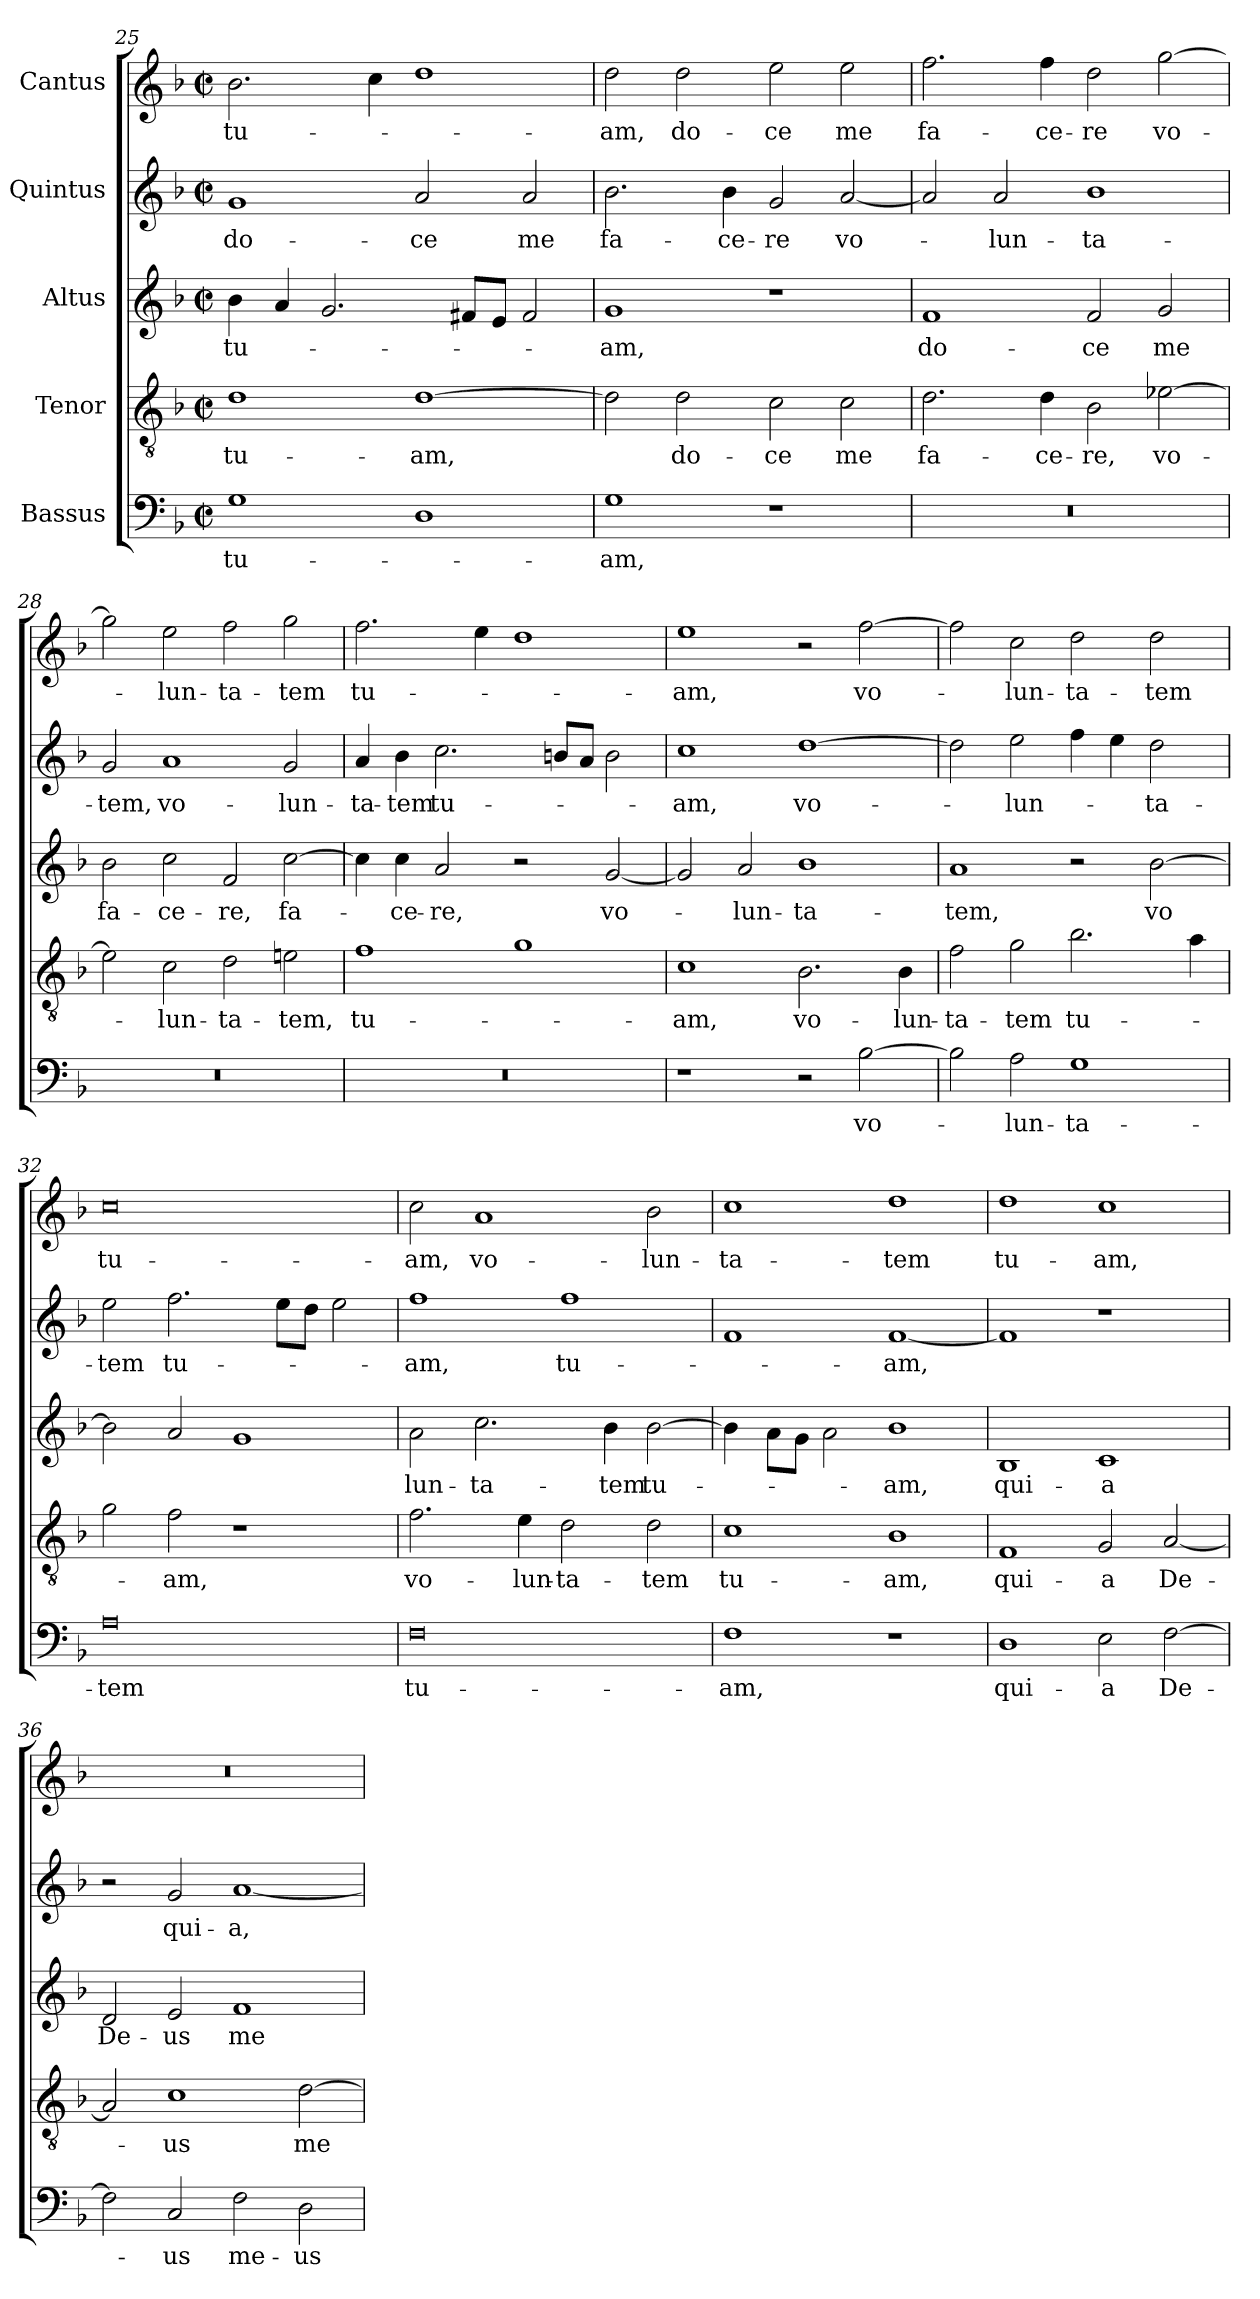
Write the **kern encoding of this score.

**kern	**text	**kern	**text	**kern	**text	**kern	**text	**kern	**text
*part5	*part5	*part4	*part4	*part3	*part3	*part2	*part2	*part1	*part1
*staff5	*staff5	*staff4	*staff4	*staff3	*staff3	*staff2	*staff2	*staff1	*staff1
*I"Bassus	*	*I"Tenor	*	*I"Altus	*	*I"Quintus	*	*I"Cantus	*
!!LO:LB:g=z
*clefF4	*	*clefGv2	*	*clefG2	*	*clefG2	*	*clefG2	*
*k[b-]	*	*k[b-]	*	*k[b-]	*	*k[b-]	*	*k[b-]	*
*M4/2	*	*M4/2	*	*M4/2	*	*M4/2	*	*M4/2	*
*met(c|)	*	*met(c|)	*	*met(c|)	*	*met(c|)	*	*met(c|)	*
=25	=25	=25	=25	=25	=25	=25	=25	=25	=25
!	!LO:LY:b	!	!LO:LY:b	!	!LO:LY:b	!	!LO:LY:b	!	!LO:LY:b
1G	tu-	1d	tu-	4b-\	tu-	1g	do-	2.b-\	tu-
.	.	.	.	4a/	.	.	.	.	.
.	.	.	.	2.g/	.	.	.	.	.
.	.	.	.	.	.	.	.	4cc\	.
!	!	!	!LO:LY:b	!	!	!	!LO:LY:b	!	!
1D	.	[1d	-am,	.	.	2a/	-ce	1dd	.
.	.	.	.	8f#X/L	.	.	.	.	.
.	.	.	.	8e/J	.	.	.	.	.
!	!	!	!	!	!	!	!LO:LY:b	!	!
.	.	.	.	2f#/	.	2a/	me	.	.
=26	=26	=26	=26	=26	=26	=26	=26	=26	=26
!	!LO:LY:b	!	!	!	!LO:LY:b	!	!LO:LY:b	!	!LO:LY:b
1G	-am,	2d\]	.	1g	-am,	2.b-\	fa-	2dd\	-am,
!	!	!	!LO:LY:b	!	!	!	!	!	!LO:LY:b
.	.	2d\	do-	.	.	.	.	2dd\	do-
!	!	!	!	!	!	!	!LO:LY:b	!	!
.	.	.	.	.	.	4b-\	-ce-	.	.
!	!	!	!LO:LY:b	!	!	!	!LO:LY:b	!	!LO:LY:b
1r	.	2c\	-ce	1r	.	2g/	-re	2ee\	-ce
!	!	!	!LO:LY:b	!	!	!	!LO:LY:b	!	!LO:LY:b
.	.	2c\	me	.	.	[2a/	vo-	2ee\	me
=27	=27	=27	=27	=27	=27	=27	=27	=27	=27
!	!	!	!LO:LY:b	!	!LO:LY:b	!	!	!	!LO:LY:b
0r	.	2.d\	fa-	1f	do-	2a/]	.	2.ff\	fa-
!	!	!	!	!	!	!	!LO:LY:b	!	!
.	.	.	.	.	.	2a/	-lun-	.	.
!	!	!	!LO:LY:b	!	!	!	!	!	!LO:LY:b
.	.	4d\	-ce-	.	.	.	.	4ff\	-ce-
!	!	!	!LO:LY:b	!	!LO:LY:b	!	!LO:LY:b	!	!LO:LY:b
.	.	2B-\	-re,	2f/	-ce	1b-	-ta-	2dd\	-re
!	!	!	!LO:LY:b	!	!LO:LY:b	!	!	!	!LO:LY:b
.	.	[2e-X\	vo-	2g/	me	.	.	[2gg\	vo-
=28	=28	=28	=28	=28	=28	=28	=28	=28	=28
!	!	!	!	!	!LO:LY:b	!	!LO:LY:b	!	!
0r	.	2e-\]	.	2b-\	fa-	2g/	-tem,	2gg\]	.
!	!	!	!LO:LY:b	!	!LO:LY:b	!	!LO:LY:b	!	!LO:LY:b
.	.	2c\	-lun-	2cc\	-ce-	1a	vo-	2ee\	-lun-
!	!	!	!LO:LY:b	!	!LO:LY:b	!	!	!	!LO:LY:b
.	.	2d\	-ta-	2f/	-re,	.	.	2ff\	-ta-
!	!	!	!LO:LY:b	!	!LO:LY:b	!	!LO:LY:b	!	!LO:LY:b
.	.	2en\	-tem,	[2cc\	fa-	2g/	-lun-	2gg\	-tem
!!LO:PB:g=z
=29	=29	=29	=29	=29	=29	=29	=29	=29	=29
!	!	!	!LO:LY:b	!	!	!	!LO:LY:b	!	!LO:LY:b
0r	.	1f	tu-	4cc\]	.	4a/	-ta-	2.ff\	tu-
!	!	!	!	!	!LO:LY:b	!	!LO:LY:b	!	!
.	.	.	.	4cc\	-ce-	4b-\	-tem	.	.
!	!	!	!	!	!LO:LY:b	!	!LO:LY:b	!	!
.	.	.	.	2a/	-re,	2.cc\	tu-	.	.
.	.	.	.	.	.	.	.	4ee\	.
.	.	1g	.	2r	.	.	.	1dd	.
.	.	.	.	.	.	8bn/L	.	.	.
.	.	.	.	.	.	8a/J	.	.	.
!	!	!	!	!	!LO:LY:b	!	!	!	!
.	.	.	.	[2g/	vo-	2b\	.	.	.
=30	=30	=30	=30	=30	=30	=30	=30	=30	=30
!	!	!	!LO:LY:b	!	!	!	!LO:LY:b	!	!LO:LY:b
1r	.	1c	-am,	2g/]	.	1cc	-am,	1ee	-am,
!	!	!	!	!	!LO:LY:b	!	!	!	!
.	.	.	.	2a/	-lun-	.	.	.	.
!	!	!	!LO:LY:b	!	!LO:LY:b	!	!LO:LY:b	!	!
2r	.	2.B-\	vo-	1b-	-ta-	[1dd	vo-	2r	.
!	!LO:LY:b	!	!	!	!	!	!	!	!LO:LY:b
[2B-\	vo-	.	.	.	.	.	.	[2ff\	vo-
!	!	!	!LO:LY:b	!	!	!	!	!	!
.	.	4B-\	-lun-	.	.	.	.	.	.
=31	=31	=31	=31	=31	=31	=31	=31	=31	=31
!	!	!	!LO:LY:b	!	!LO:LY:b	!	!	!	!
2B-\]	.	2f\	-ta-	1a	-tem,	2dd\]	.	2ff\]	.
!	!LO:LY:b	!	!LO:LY:b	!	!	!	!LO:LY:b	!	!LO:LY:b
2A\	-lun-	2g\	-tem	.	.	2ee\	-lun-	2cc\	-lun-
!	!LO:LY:b	!	!LO:LY:b	!	!	!	!	!	!LO:LY:b
1G	-ta-	2.b-\	tu-	2r	.	4ff\	.	2dd\	-ta-
.	.	.	.	.	.	4ee\	.	.	.
!	!	!	!	!	!LO:LY:b	!	!LO:LY:b	!	!LO:LY:b
.	.	.	.	[2b-\	vo-	2dd\	-ta-	2dd\	-tem
.	.	4a\	.	.	.	.	.	.	.
=32	=32	=32	=32	=32	=32	=32	=32	=32	=32
!	!LO:LY:b	!	!	!	!	!	!LO:LY:b	!	!LO:LY:b
0A	-tem	2g\	.	2b-\]	.	2ee\	-tem	0cc	tu-
!	!	!	!LO:LY:b	!	!	!	!LO:LY:b	!	!
.	.	2f\	-am,	2a/	.	2.ff\	tu-	.	.
!	!	!	!	!	!LO:LY:b	!	!	!	!
.	.	1r	.	1g	---	.	.	.	.
.	.	.	.	.	.	8ee\L	.	.	.
.	.	.	.	.	.	8dd\J	.	.	.
.	.	.	.	.	.	2ee\	.	.	.
!!LO:LB:g=z
=33	=33	=33	=33	=33	=33	=33	=33	=33	=33
!	!LO:LY:b	!	!LO:LY:b	!	!LO:LY:b	!	!LO:LY:b	!	!LO:LY:b
0F	tu-	2.f\	vo-	2a\	lun-	1ff	am,	2cc\	am,
!	!	!	!	!	!LO:LY:b	!	!	!	!LO:LY:b
.	.	.	.	2.cc\	-ta-	.	.	1a	vo-
!	!	!	!LO:LY:b	!	!	!	!	!	!
.	.	4e\	-lun-	.	.	.	.	.	.
!	!	!	!LO:LY:b	!	!	!	!LO:LY:b	!	!
.	.	2d\	-ta-	.	.	1ff	tu-	.	.
!	!	!	!	!	!LO:LY:b	!	!	!	!
.	.	.	.	4b-\	-tem	.	.	.	.
!	!	!	!LO:LY:b	!	!LO:LY:b	!	!	!	!LO:LY:b
.	.	2d\	-tem	[2b-\	tu-	.	.	2b-\	-lun-
=34	=34	=34	=34	=34	=34	=34	=34	=34	=34
!	!LO:LY:b	!	!LO:LY:b	!	!	!	!	!	!LO:LY:b
1F	-am,	1c	tu-	4b-\]	.	1f	.	1cc	-ta-
.	.	.	.	8a\L	.	.	.	.	.
.	.	.	.	8g\J	.	.	.	.	.
.	.	.	.	2a\	.	.	.	.	.
!	!	!	!LO:LY:b	!	!LO:LY:b	!	!LO:LY:b	!	!LO:LY:b
1r	.	1B-	-am,	1b-	-am,	[1f	-am,	1dd	-tem
=35	=35	=35	=35	=35	=35	=35	=35	=35	=35
!	!LO:LY:b	!	!LO:LY:b	!	!LO:LY:b	!	!	!	!LO:LY:b
1D	qui-	1F	qui-	1B-	qui-	1f]	.	1dd	tu-
!	!LO:LY:b	!	!LO:LY:b	!	!LO:LY:b	!	!	!	!LO:LY:b
2E\	-a	2G/	-a	1c	-a	1r	.	1cc	-am,
!	!LO:LY:b	!	!LO:LY:b	!	!	!	!	!	!
[2F\	De-	[2A/	De-	.	.	.	.	.	.
=36	=36	=36	=36	=36	=36	=36	=36	=36	=36
!	!	!	!	!	!LO:LY:b	!	!	!	!
2F\]	.	2A/]	.	2d/	De-	2r	.	0r	.
!	!LO:LY:b	!	!LO:LY:b	!	!LO:LY:b	!	!LO:LY:b	!	!
2C/	-us	1c	-us	2e/	-us	2g/	qui-	.	.
!	!LO:LY:b	!	!	!	!LO:LY:b	!	!LO:LY:b	!	!
2F\	me-	.	.	1f	me-	[1a	-a,	.	.
!	!LO:LY:b	!	!LO:LY:b	!	!	!	!	!	!
2D\	-us	[2d\	me-	.	.	.	.	.	.
=	=	=	=	=	=	=	=	=	=
*-	*-	*-	*-	*-	*-	*-	*-	*-	*-
